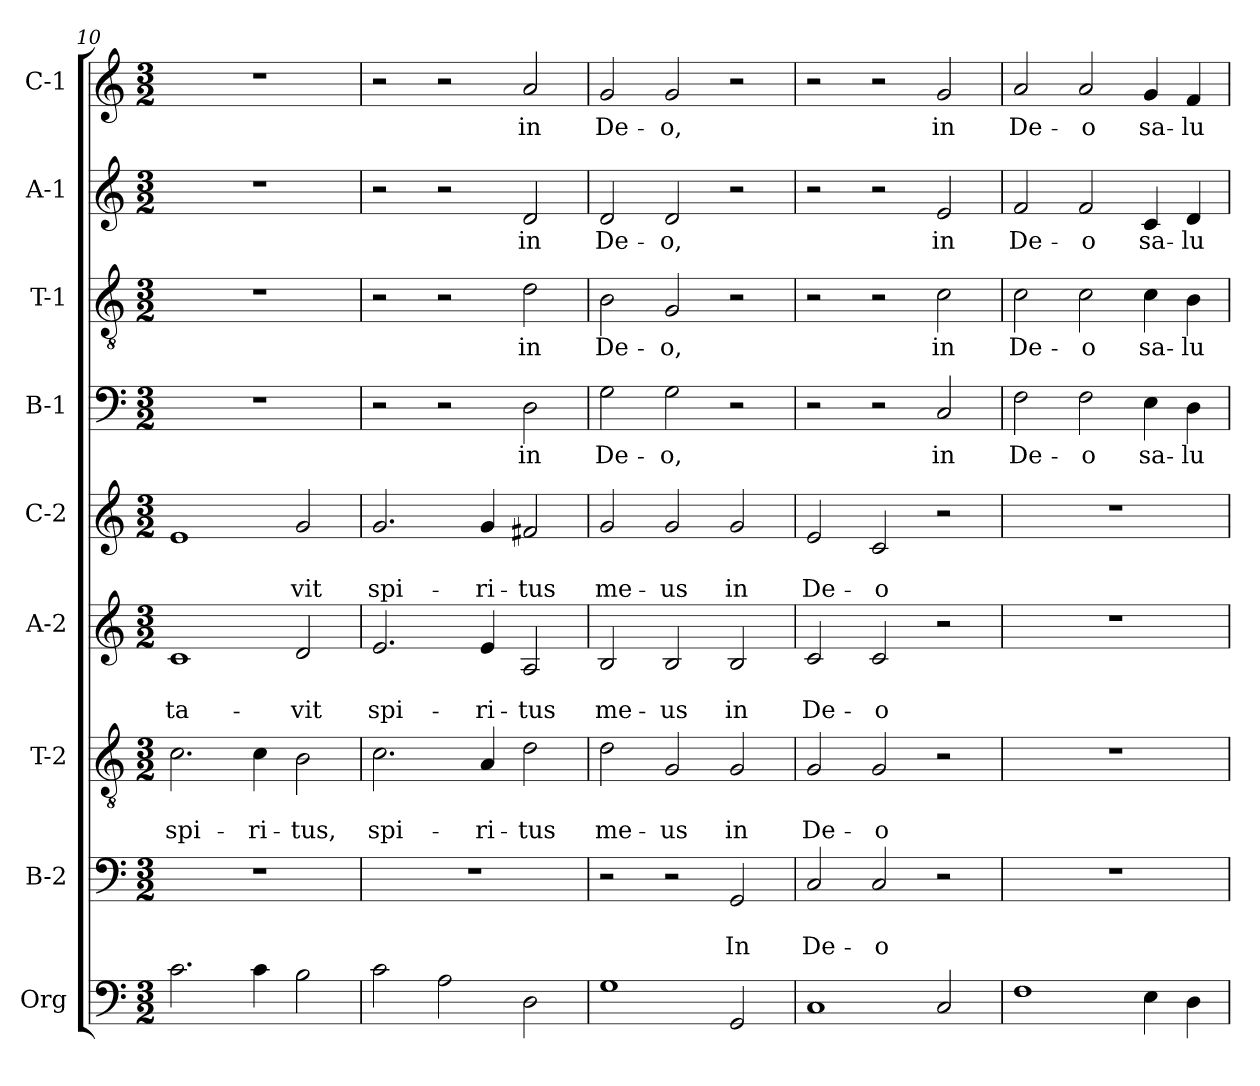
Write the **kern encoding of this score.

**kern	**kern	**text	**text	**kern	**text	**text	**kern	**text	**text	**kern	**text	**text	**kern	**text	**kern	**text	**kern	**text	**kern	**text
*part9	*part8	*part8	*part8	*part7	*part7	*part7	*part6	*part6	*part6	*part5	*part5	*part5	*part4	*part4	*part3	*part3	*part2	*part2	*part1	*part1
*staff9	*staff8	*staff8	*staff8	*staff7	*staff7	*staff7	*staff6	*staff6	*staff6	*staff5	*staff5	*staff5	*staff4	*staff4	*staff3	*staff3	*staff2	*staff2	*staff1	*staff1
*I"Org	*I"B-2	*	*	*I"T-2	*	*	*I"A-2	*	*	*I"C-2	*	*	*I"B-1	*	*I"T-1	*	*I"A-1	*	*I"C-1	*
*clefF4	*clefF4	*	*	*clefGv2	*	*	*clefG2	*	*	*clefG2	*	*	*clefF4	*	*clefGv2	*	*clefG2	*	*clefG2	*
*k[]	*k[]	*	*	*k[]	*	*	*k[]	*	*	*k[]	*	*	*k[]	*	*k[]	*	*k[]	*	*k[]	*
*C:	*C:	*	*	*C:	*	*	*C:	*	*	*C:	*	*	*C:	*	*C:	*	*C:	*	*C:	*
*M3/2	*M3/2	*	*	*M3/2	*	*	*M3/2	*	*	*M3/2	*	*	*M3/2	*	*M3/2	*	*M3/2	*	*M3/2	*
=10	=10	=10	=10	=10	=10	=10	=10	=10	=10	=10	=10	=10	=10	=10	=10	=10	=10	=10	=10	=10
!	!	!	!	!	!	!LO:LY:b	!	!	!LO:LY:b	!	!	!	!	!	!	!	!	!	!	!
2.c\	1.r	.	.	2.c\	.	spi-	1c	.	-ta-	1e	.	.	1.r	.	1.r	.	1.r	.	1.r	.
!	!	!	!	!	!	!LO:LY:b	!	!	!	!	!	!	!	!	!	!	!	!	!	!
4c\	.	.	.	4c\	.	-ri-	.	.	.	.	.	.	.	.	.	.	.	.	.	.
!	!	!	!	!	!	!LO:LY:b	!	!	!LO:LY:b	!	!	!LO:LY:b	!	!	!	!	!	!	!	!
2B\	.	.	.	2B\	.	-tus,	2d/	.	-vit	2g/	.	-vit	.	.	.	.	.	.	.	.
=11	=11	=11	=11	=11	=11	=11	=11	=11	=11	=11	=11	=11	=11	=11	=11	=11	=11	=11	=11	=11
!	!	!	!	!	!	!LO:LY:b	!	!	!LO:LY:b	!	!	!LO:LY:b	!	!	!	!	!	!	!	!
2c\	1.r	.	.	2.c\	.	spi-	2.e/	.	spi-	2.g/	.	spi-	2r	.	2r	.	2r	.	2r	.
2A\	.	.	.	.	.	.	.	.	.	.	.	.	2r	.	2r	.	2r	.	2r	.
!	!	!	!	!	!	!LO:LY:b	!	!	!LO:LY:b	!	!	!LO:LY:b	!	!	!	!	!	!	!	!
.	.	.	.	4A/	.	-ri-	4e/	.	-ri-	4g/	.	-ri-	.	.	.	.	.	.	.	.
!	!	!	!	!	!	!LO:LY:b	!	!	!LO:LY:b	!	!	!LO:LY:b	!	!LO:LY:b	!	!LO:LY:b	!	!LO:LY:b	!	!LO:LY:b
2D\	.	.	.	2d\	.	-tus	2A/	.	-tus	2f#X/	.	-tus	2D\	in	2d\	in	2d/	in	2a/	in
=12	=12	=12	=12	=12	=12	=12	=12	=12	=12	=12	=12	=12	=12	=12	=12	=12	=12	=12	=12	=12
!	!	!	!	!	!	!LO:LY:b	!	!	!LO:LY:b	!	!	!LO:LY:b	!	!LO:LY:b	!	!LO:LY:b	!	!LO:LY:b	!	!LO:LY:b
1G	2r	.	.	2d\	.	me-	2B/	.	me-	2g/	.	me-	2G\	De-	2B\	De-	2d/	De-	2g/	De-
!	!	!	!	!	!	!LO:LY:b	!	!	!LO:LY:b	!	!	!LO:LY:b	!	!LO:LY:b	!	!LO:LY:b	!	!LO:LY:b	!	!LO:LY:b
.	2r	.	.	2G/	.	-us	2B/	.	-us	2g/	.	-us	2G\	-o,	2G/	-o,	2d/	-o,	2g/	-o,
!	!	!	!LO:LY:b	!	!	!LO:LY:b	!	!	!LO:LY:b	!	!	!LO:LY:b	!	!	!	!	!	!	!	!
2GG/	2GG/	.	In	2G/	.	in	2B/	.	in	2g/	.	in	2r	.	2r	.	2r	.	2r	.
=13	=13	=13	=13	=13	=13	=13	=13	=13	=13	=13	=13	=13	=13	=13	=13	=13	=13	=13	=13	=13
!	!	!	!LO:LY:b	!	!	!LO:LY:b	!	!	!LO:LY:b	!	!	!LO:LY:b	!	!	!	!	!	!	!	!
1C	2C/	.	De-	2G/	.	De-	2c/	.	De-	2e/	.	De-	2r	.	2r	.	2r	.	2r	.
!	!	!	!LO:LY:b	!	!	!LO:LY:b	!	!	!LO:LY:b	!	!	!LO:LY:b	!	!	!	!	!	!	!	!
.	2C/	.	-o	2G/	.	-o	2c/	.	-o	2c/	.	-o	2r	.	2r	.	2r	.	2r	.
!	!	!	!	!	!	!	!	!	!	!	!	!	!	!LO:LY:b	!	!LO:LY:b	!	!LO:LY:b	!	!LO:LY:b
2C/	2r	.	.	2r	.	.	2r	.	.	2r	.	.	2C/	in	2c\	in	2e/	in	2g/	in
!!LO:PB:g=z
=14	=14	=14	=14	=14	=14	=14	=14	=14	=14	=14	=14	=14	=14	=14	=14	=14	=14	=14	=14	=14
!	!	!	!	!	!	!	!	!	!	!	!	!	!	!LO:LY:b	!	!LO:LY:b	!	!LO:LY:b	!	!LO:LY:b
1F	1.r	.	.	1.r	.	.	1.r	.	.	1.r	.	.	2F\	De-	2c\	De-	2f/	De-	2a/	De-
!	!	!	!	!	!	!	!	!	!	!	!	!	!	!LO:LY:b	!	!LO:LY:b	!	!LO:LY:b	!	!LO:LY:b
.	.	.	.	.	.	.	.	.	.	.	.	.	2F\	-o	2c\	-o	2f/	-o	2a/	-o
!	!	!	!	!	!	!	!	!	!	!	!	!	!	!LO:LY:b	!	!LO:LY:b	!	!LO:LY:b	!	!LO:LY:b
4E\	.	.	.	.	.	.	.	.	.	.	.	.	4E\	sa-	4c\	sa-	4c/	sa-	4g/	sa-
!	!	!	!	!	!	!	!	!	!	!	!	!	!	!LO:LY:b	!	!LO:LY:b	!	!LO:LY:b	!	!LO:LY:b
4D\	.	.	.	.	.	.	.	.	.	.	.	.	4D\	-lu-	4B\	-lu-	4d/	-lu-	4f/	-lu-
=	=	=	=	=	=	=	=	=	=	=	=	=	=	=	=	=	=	=	=	=
*-	*-	*-	*-	*-	*-	*-	*-	*-	*-	*-	*-	*-	*-	*-	*-	*-	*-	*-	*-	*-
